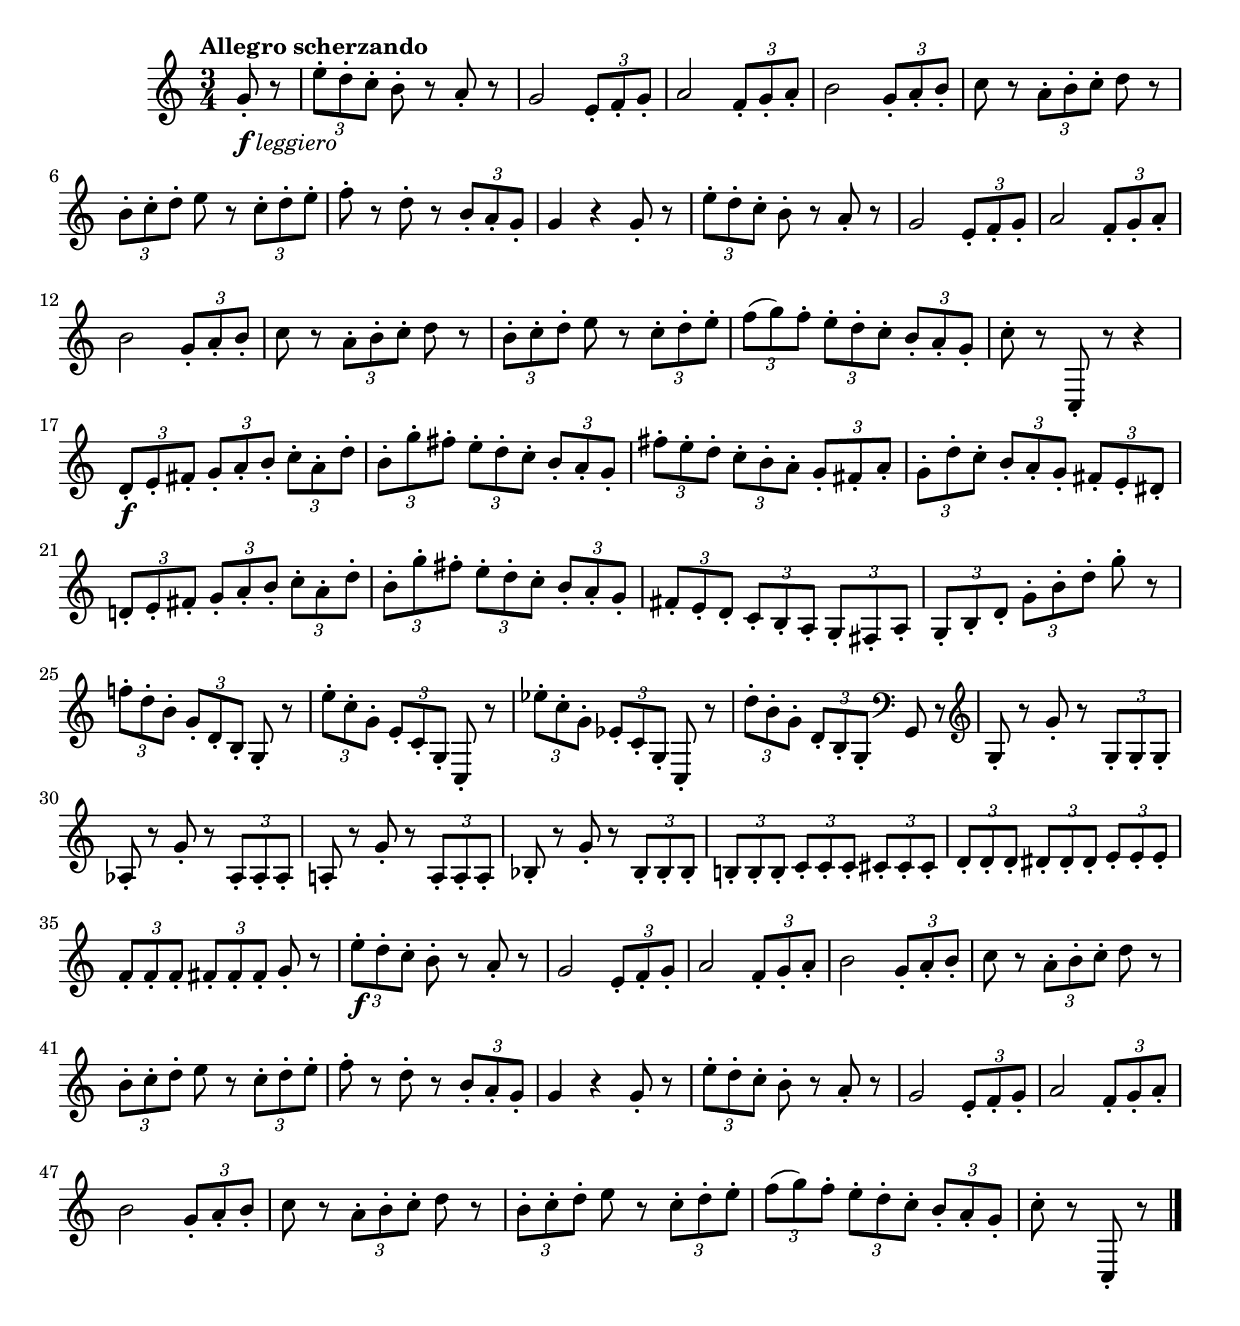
\version "2.22.0"

\include "settings.ily"

\relative {
  \language "english"

  \transposition f

  \tempo "Allegro scherzando"

  \key c \major
  \time 3/4

  \partial 4 { g'8-._\markup { \dynamic "f" \italic "leggiero" } r } |
  \tuplet 3/2 { e'8-. d-. c-. } b-. r a-. r |
  g2 \tuplet 3/2 { e8-. f-. g-. } |
  a2 \tuplet 3/2 { f8-. g-. a-. } |
  b2 \tuplet 3/2 { g8-. a-. b-. } |
  c8 r \tuplet 3/2 { a-. b-. c-. } d r |
  \tuplet 3/2 { b8-. c-. d-. } e r \tuplet 3/2 { c-. d-. e-. } |
  f8-. r d-. r \tuplet 3/2 { b-. a-. g-. } |
  g4 r g8-. r |
  \tuplet 3/2 { e'8-. d-. c-. } b-. r a-. r |
  g2 \tuplet 3/2 { e8-. f-. g-. } |
  a2 \tuplet 3/2 { f8-. g-. a-. } |
  b2 \tuplet 3/2 { g8-. a-. b-. } |
  c8 r \tuplet 3/2 { a-. b-. c-. } d r |
  \tuplet 3/2 { b8-. c-. d-. } e r \tuplet 3/2 { c-. d-. e-. } |
  \tuplet 3/2 4 { f8( g) f-. e-. d-. c-. b-. a-. g-. } |
  c8-. r c,,-. r r4 |

  \tuplet 3/2 4 {
    d'8-. \f e-. f-sharp-. g-. a-. b-. c-. a-. d-. |
    b8-. g'-. f-sharp-. e-. d-. c-. b-. a-. g-. |
    f-sharp'8-. e-. d-. c-. b-. a-. g-. f-sharp-. a-. |
    g8-. d'-. c-. b-. a-. g-. f-sharp-. e-. d-sharp-. |
    d-natural!8-. e-. f-sharp-. g-. a-. b-. c-. a-. d-. |
    b8-. g'-. f-sharp-. e-. d-. c-. b-. a-. g-. |
    f-sharp8-. e-. d-. c-. b-. a-. g-. f-sharp-. a-. |
  }
  \tuplet 3/2 4 { g8-. b-. d-. g-. b-. d-. } g-. r |
  \tuplet 3/2 4 { f-natural!8-. d-. b-. g-. d-. b-. } g-. r |
  \tuplet 3/2 4 { e''8-. c-. g-. e-. c-. g-. } c,-. r |
  \tuplet 3/2 4 { e-flat''8-. c-. g-. e-flat-. c-. g-. } c,-. r |
  \tuplet 3/2 4 { d''8-. b-. g-. d-. b-. g-. } \clef \bass-clef-name g, r |
  \clef "treble"
  g'8-. r g'-. r \tuplet 3/2 { g,-. g-. g-. } |
  a-flat8-. r g'-. r \tuplet 3/2 { a-flat,-. a-flat-. a-flat-. } |
  a-natural!8-. r g'-. r \tuplet 3/2 { a,-. a-. a-. } |
  b-flat8-. r g'-. r \tuplet 3/2 { b-flat,-. b-flat-. b-flat-. } |
  \tuplet 3/2 4 {
    b-natural!8-. b-. b-. c-. c-. c-. c-sharp-. c-sharp-. c-sharp-. |
    d8-. d-. d-. d-sharp-. d-sharp-. d-sharp-. e-. e-. e-. |
  }
  \tuplet 3/2 4 { f8-. f-. f-. f-sharp-. f-sharp-. f-sharp-. } g-. r |

  \tuplet 3/2 { e'8-. \f d-. c-. } b-. r a-. r |
  g2 \tuplet 3/2 { e8-. f-. g-. } |
  a2 \tuplet 3/2 { f8-. g-. a-. } |
  b2 \tuplet 3/2 { g8-. a-. b-. } |
  c8 r \tuplet 3/2 { a-. b-. c-. } d r |
  \tuplet 3/2 { b8-. c-. d-. } e r \tuplet 3/2 { c-. d-. e-. } |
  f8-. r d-. r \tuplet 3/2 { b-. a-. g-. } |
  g4 r g8-. r |
  \tuplet 3/2 { e'8-. d-. c-. } b-. r a-. r |
  g2 \tuplet 3/2 { e8-. f-. g-. } |
  a2 \tuplet 3/2 { f8-. g-. a-. } |
  b2 \tuplet 3/2 { g8-. a-. b-. } |
  c8 r \tuplet 3/2 { a-. b-. c-. } d r |
  \tuplet 3/2 { b8-. c-. d-. } e r \tuplet 3/2 { c-. d-. e-. } |
  \tuplet 3/2 4 { f8( g) f-. e-. d-. c-. b-. a-. g-. } |
  \partial 2 { c8-. r c,,-. r } | \bar "|."
}
